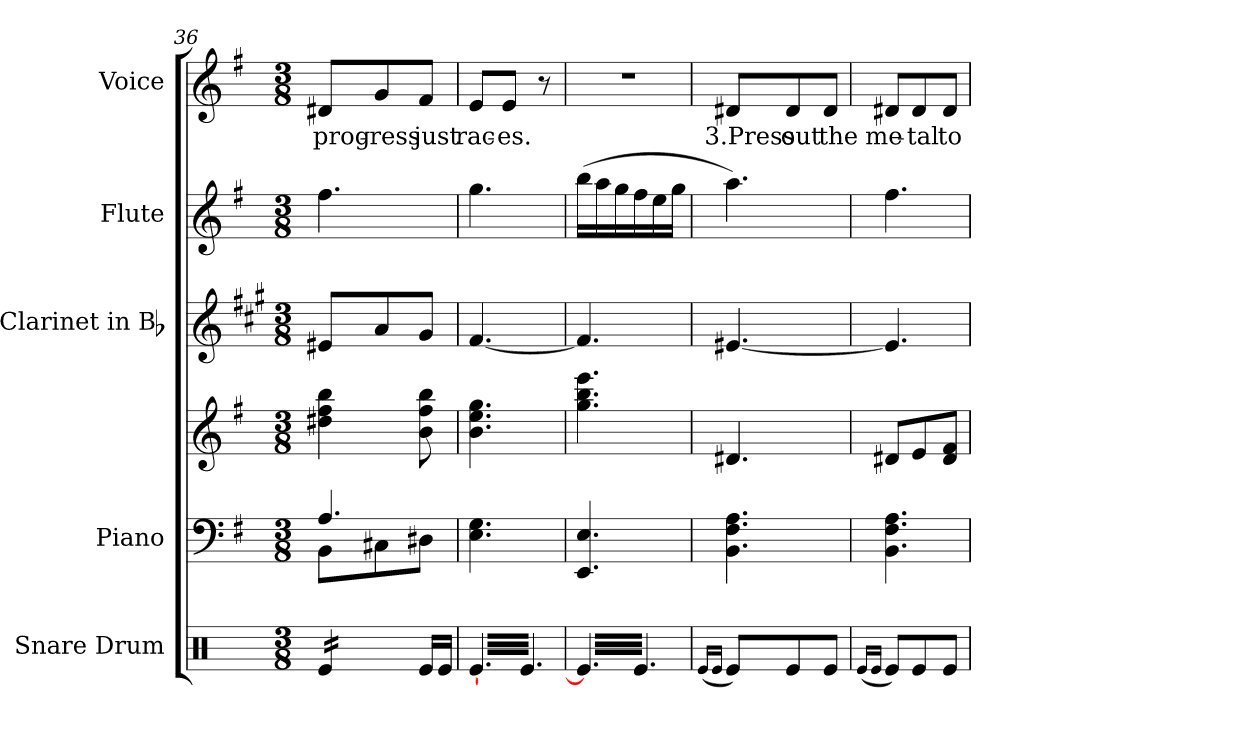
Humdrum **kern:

**kern	**kern	**kern	**kern	**kern	**kern	**text
*part5	*part4	*part4	*part3	*part2	*part1	*part1
*staff6	*staff5	*staff4	*staff3	*staff2	*staff1	*staff1
*I"Snare Drum	*I"Piano	*	*I"Clarinet in Bb	*I"Flute	*I"Voice	*
*I'S. D.	*I'Pno.	*	*I'Cl.	*I'Fl.	*I'Voice	*
*clefX	*clefF4	*clefG2	*clefG2	*clefG2	*clefG2	*
*	*	*	*ITrd1c2	*	*	*
*k[]	*k[f#]	*k[f#]	*k[f#]	*k[f#]	*k[f#]	*
*C:	*G:	*G:	*G:	*G:	*G:	*
*M3/8	*M3/8	*M3/8	*M3/8	*M3/8	*M3/8	*
=36	=36	=36	=36	=36	=36	=36
*	*^	*	*	*	*	*
!	!	!	!	!	!	!	!LO:LY:b:color=#000000
*tremolo	*	*	*	*	*	*	*
16Rei/LL	4.Ai/	8BBi\L	4dd#Xi\ 4ff#i 4bbi	8d#Xi/L	4.ff#i\	8d#Xi/L	prog-
16Rei/	.	.	.	.	.	.	.
!	!	!	!	!	!	!	!LO:LY:b:color=#000000
16Rei/	.	8C#Xi\	.	8gi/	.	8gi/	-ress
16Rei/JJ	.	.	.	.	.	.	.
*Xtremolo	*	*	*	*	*	*	*
!	!	!	!	!	!	!	!LO:LY:b:color=#000000
16Rei/LL	.	8D#Xi\J	8bi\ 8ff#i 8bbi	8f#i/J	.	8f#i/J	just
16Rei/JJ	.	.	.	.	.	.	.
*	*v	*v	*	*	*	*	*
=37	=37	=37	=37	=37	=37	=37
!	!	!	!	!	!	!LO:LY:b:color=#000000
*tremolo	*	*	*	*	*	*
[32Rei/LLL	4.Ei\ 4.Gi	4.bi\ 4.eei 4.ggi	[4.ei/	4.ggi\	8ei/L	rac-
32Rei/	.	.	.	.	.	.
32Rei/	.	.	.	.	.	.
32Rei/	.	.	.	.	.	.
!	!	!	!	!	!	!LO:LY:b:color=#000000
32Rei/	.	.	.	.	8ei/J	-es.
32Rei/	.	.	.	.	.	.
32Rei/	.	.	.	.	.	.
32Rei/	.	.	.	.	.	.
32Rei/	.	.	.	.	8r	.
32Rei/	.	.	.	.	.	.
32Rei/	.	.	.	.	.	.
32Rei/JJJ	.	.	.	.	.	.
=38	=38	=38	=38	=38	=38	=38
32Rei/]LLL	4.EEi/ 4.Ei	4.ggi\ 4.bbi 4.eeei	4.ei/]	(16bbi\LL	4.r	.
32Rei/	.	.	.	.	.	.
32Rei/	.	.	.	16aai\	.	.
32Rei/	.	.	.	.	.	.
32Rei/	.	.	.	16ggi\	.	.
32Rei/	.	.	.	.	.	.
32Rei/	.	.	.	16ff#i\	.	.
32Rei/	.	.	.	.	.	.
32Rei/	.	.	.	16eei\	.	.
32Rei/	.	.	.	.	.	.
32Rei/	.	.	.	16ggi\JJ	.	.
32Rei/JJJ	.	.	.	.	.	.
*Xtremolo	*	*	*	*	*	*
!!LO:PB:g=z
=39	=39	=39	=39	=39	=39	=39
(16qRei/LL	.	.	.	.	.	.
16qRei/JJ	.	.	.	.	.	.
!	!	!	!	!	!	!LO:LY:b:color=#000000
8Rei/L)	4.BBi\ 4.F#i 4.Ai	4.d#Xi/	[4.d#Xi/	4.aai\)	8d#Xi/L	3.Press
!	!	!	!	!	!	!LO:LY:b:color=#000000
8Rei/	.	.	.	.	8d#i/	out
!	!	!	!	!	!	!LO:LY:b:color=#000000
8Rei/J	.	.	.	.	8d#i/J	the
=40	=40	=40	=40	=40	=40	=40
(16qRei/LL	.	.	.	.	.	.
16qRei/JJ	.	.	.	.	.	.
!	!	!	!	!	!	!LO:LY:b:color=#000000
8Rei/L)	4.BBi\ 4.F#i 4.Ai	8d#Xi/L	4.d#i/]	4.ff#i\	8d#Xi/L	me-
!	!	!	!	!	!	!LO:LY:b:color=#000000
8Rei/	.	8ei/	.	.	8d#i/	-tal
!	!	!	!	!	!	!LO:LY:b:color=#000000
8Rei/J	.	8d#i/ 8f#iJ	.	.	8d#i/J	to
=	=	=	=	=	=	=
*-	*-	*-	*-	*-	*-	*-
